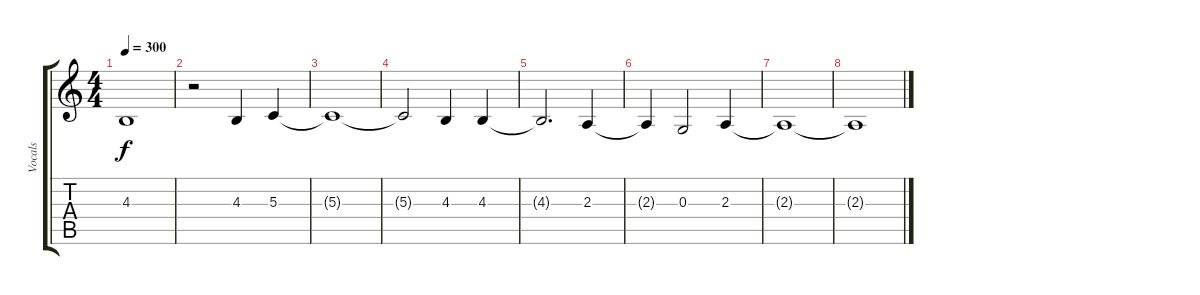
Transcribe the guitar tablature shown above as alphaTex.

\track ("Vocals" "Vocals") {instrument lead1square}
\staff {score tabs}
\tuning (E4 B3 G3 D3 A2 E2) {hide}
\ts (4 4)
\tempo 300
\clef g2
\ks c
4.3{t}.1{dy f} |
r.2 4.3.4 5.3.4 |
5.3{t}.1 |
5.3{t}.2 4.3.4 4.3.4 |
4.3{t}.2{d} 2.3.4 |
2.3{t}.4 0.3.2 2.3.4 |
2.3{t}.1 |
2.3{t}.1
